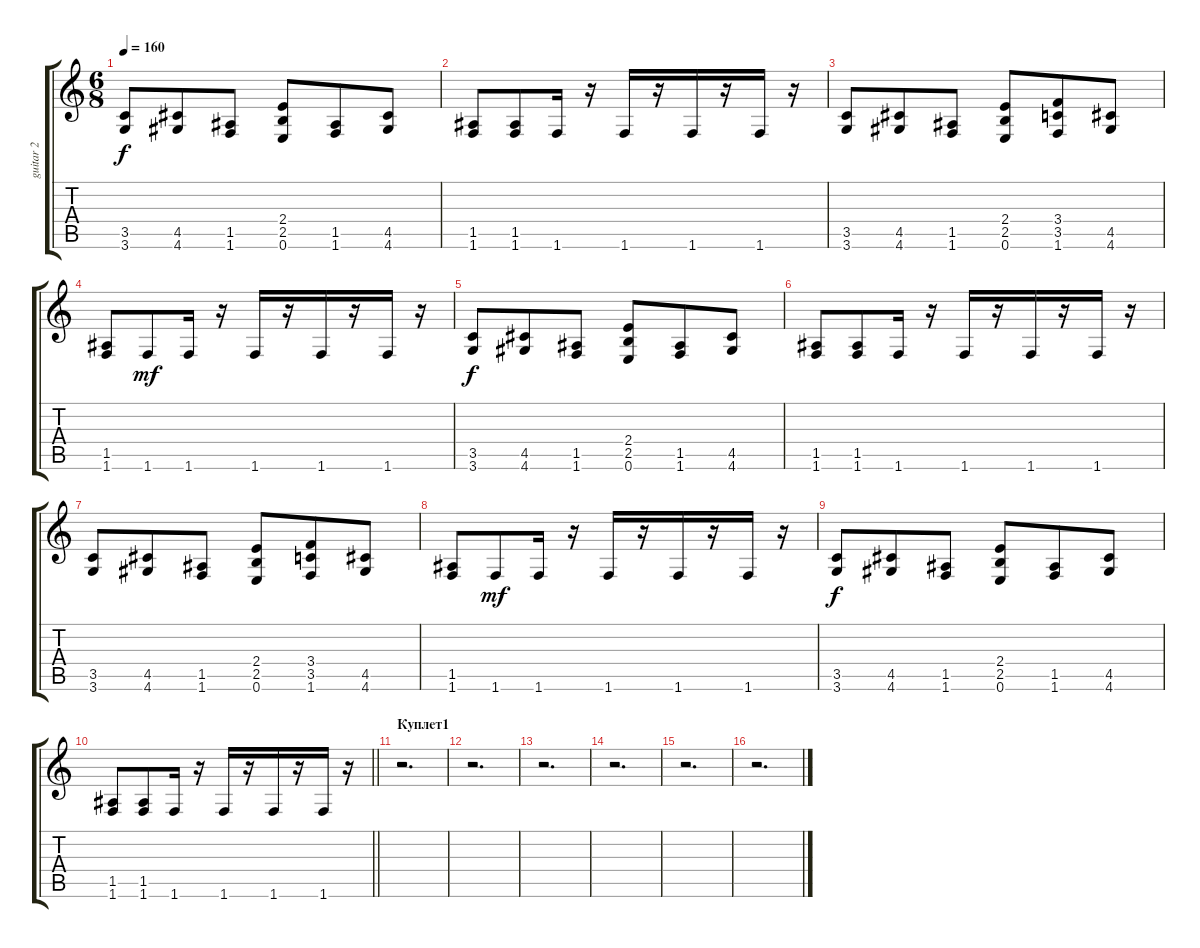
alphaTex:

\track ("guitar 2" "guitar 2") {instrument distortionguitar}
\staff {score tabs}
\tuning (E4 B3 G3 D3 A2 E2) {hide}
\ts (6 8)
\tempo 160
\clef g2
\ks c
(3.5 3.6).8{dy f} (4.5 4.6).8 (1.5 1.6).8 (2.4 2.5 0.6).8 (1.5 1.6).8 (4.5 4.6).8 |
(1.5 1.6).8 (1.5 1.6).8 1.6.16 r.16 1.6.16 r.16 1.6.16 r.16 1.6.16 r.16 |
(3.5 3.6).8 (4.5 4.6).8 (1.5 1.6).8 (2.4 2.5 0.6).8 (3.4 3.5 1.6).8 (4.5 4.6).8 |
(1.5 1.6).8 1.6.8{dy mf} 1.6.16 r.16 1.6.16 r.16 1.6.16 r.16 1.6.16 r.16 |
(3.5 3.6).8{dy f} (4.5 4.6).8 (1.5 1.6).8 (2.4 2.5 0.6).8 (1.5 1.6).8 (4.5 4.6).8 |
(1.5 1.6).8 (1.5 1.6).8 1.6.16 r.16 1.6.16 r.16 1.6.16 r.16 1.6.16 r.16 |
(3.5 3.6).8 (4.5 4.6).8 (1.5 1.6).8 (2.4 2.5 0.6).8 (3.4 3.5 1.6).8 (4.5 4.6).8 |
(1.5 1.6).8 1.6.8{dy mf} 1.6.16 r.16 1.6.16 r.16 1.6.16 r.16 1.6.16 r.16 |
(3.5 3.6).8{dy f} (4.5 4.6).8 (1.5 1.6).8 (2.4 2.5 0.6).8 (1.5 1.6).8 (4.5 4.6).8 |
\barLineRight lightlight
(1.5 1.6).8 (1.5 1.6).8 1.6.16 r.16 1.6.16 r.16 1.6.16 r.16 1.6.16 r.16 |
\section ("" "Куплет1")
r.2{d} |
r.2{d} |
r.2{d} |
r.2{d} |
r.2{d} |
r.2{d}
